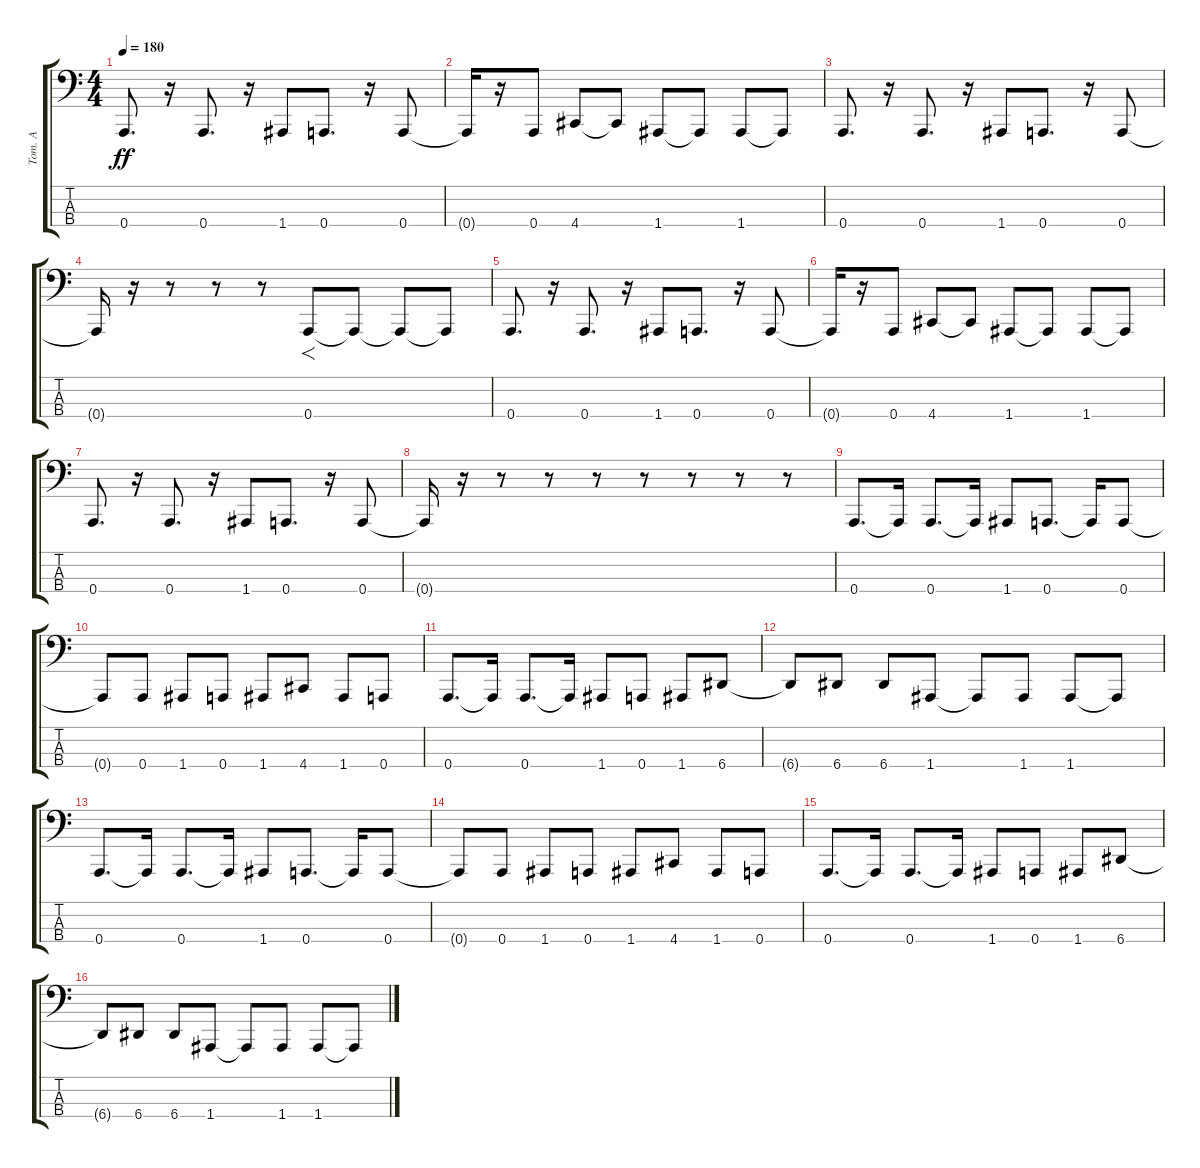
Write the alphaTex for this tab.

\track ("Tom. A" "Tom. A") {instrument electricbasspick}
\staff {score tabs}
\tuning (D2 A1 E1 A0) {hide}
\ts (4 4)
\tempo 180
\clef f4
\ks c
0.4.8{d dy ff} r.16 0.4.8{d} r.16 1.4.8 0.4.8{d} r.16 0.4.8 |
0.4{t}.16 r.16 0.4.8 4.4.8 4.4{t}.8 1.4.8 1.4{t}.8 1.4.8 1.4{t}.8 |
0.4.8{d} r.16 0.4.8{d} r.16 1.4.8 0.4.8{d} r.16 0.4.8 |
0.4{t}.16 r.16 r.8 r.8 r.8 0.4.8{f} 0.4{t}.8 0.4{t}.8 0.4{t}.8 |
0.4.8{d} r.16 0.4.8{d} r.16 1.4.8 0.4.8{d} r.16 0.4.8 |
0.4{t}.16 r.16 0.4.8 4.4.8 4.4{t}.8 1.4.8 1.4{t}.8 1.4.8 1.4{t}.8 |
0.4.8{d} r.16 0.4.8{d} r.16 1.4.8 0.4.8{d} r.16 0.4.8 |
0.4{t}.16 r.16 r.8 r.8 r.8 r.8 r.8 r.8 r.8 |
0.4.8{d} 0.4{t}.16 0.4.8{d} 0.4{t}.16 1.4.8 0.4.8{d} 0.4{t}.16 0.4.8 |
0.4{t}.8 0.4.8 1.4.8 0.4.8 1.4.8 4.4.8 1.4.8 0.4.8 |
0.4.8{d} 0.4{t}.16 0.4.8{d} 0.4{t}.16 1.4.8 0.4.8 1.4.8 6.4.8 |
6.4{t}.8 6.4.8 6.4.8 1.4.8 1.4{t}.8 1.4.8 1.4.8 1.4{t}.8 |
0.4.8{d} 0.4{t}.16 0.4.8{d} 0.4{t}.16 1.4.8 0.4.8{d} 0.4{t}.16 0.4.8 |
0.4{t}.8 0.4.8 1.4.8 0.4.8 1.4.8 4.4.8 1.4.8 0.4.8 |
0.4.8{d} 0.4{t}.16 0.4.8{d} 0.4{t}.16 1.4.8 0.4.8 1.4.8 6.4.8 |
6.4{t}.8 6.4.8 6.4.8 1.4.8 1.4{t}.8 1.4.8 1.4.8 1.4{t}.8
